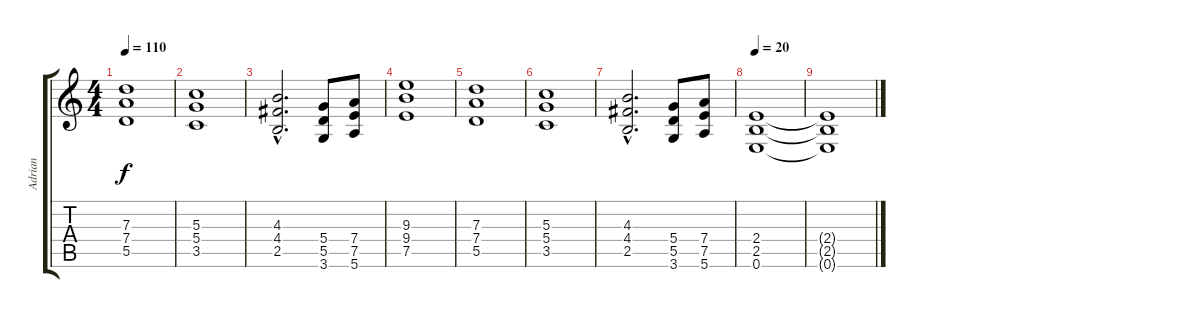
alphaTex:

\track ("Adrian" "Adrian") {instrument distortionguitar}
\staff {score tabs}
\tuning (E4 B3 G3 D3 A2 E2) {hide}
\ts (4 4)
\tempo 110
\clef g2
\ks c
(7.3 7.4 5.5).1{dy f} |
(5.3 5.4 3.5).1 |
(4.3{hac} 4.4{hac} 2.5{hac}).2{d} (5.4 5.5 3.6).8 (7.4 7.5 5.6).8 |
(9.3 9.4 7.5).1 |
(7.3 7.4 5.5).1 |
(5.3 5.4 3.5).1 |
(4.3{hac} 4.4{hac} 2.5{hac}).2{d} (5.4 5.5 3.6).8 (7.4 7.5 5.6).8 |
\tempo 20
(2.4 2.5 0.6).1 |
(2.4{t} 2.5{t} 0.6{t}).1{volume 0}
